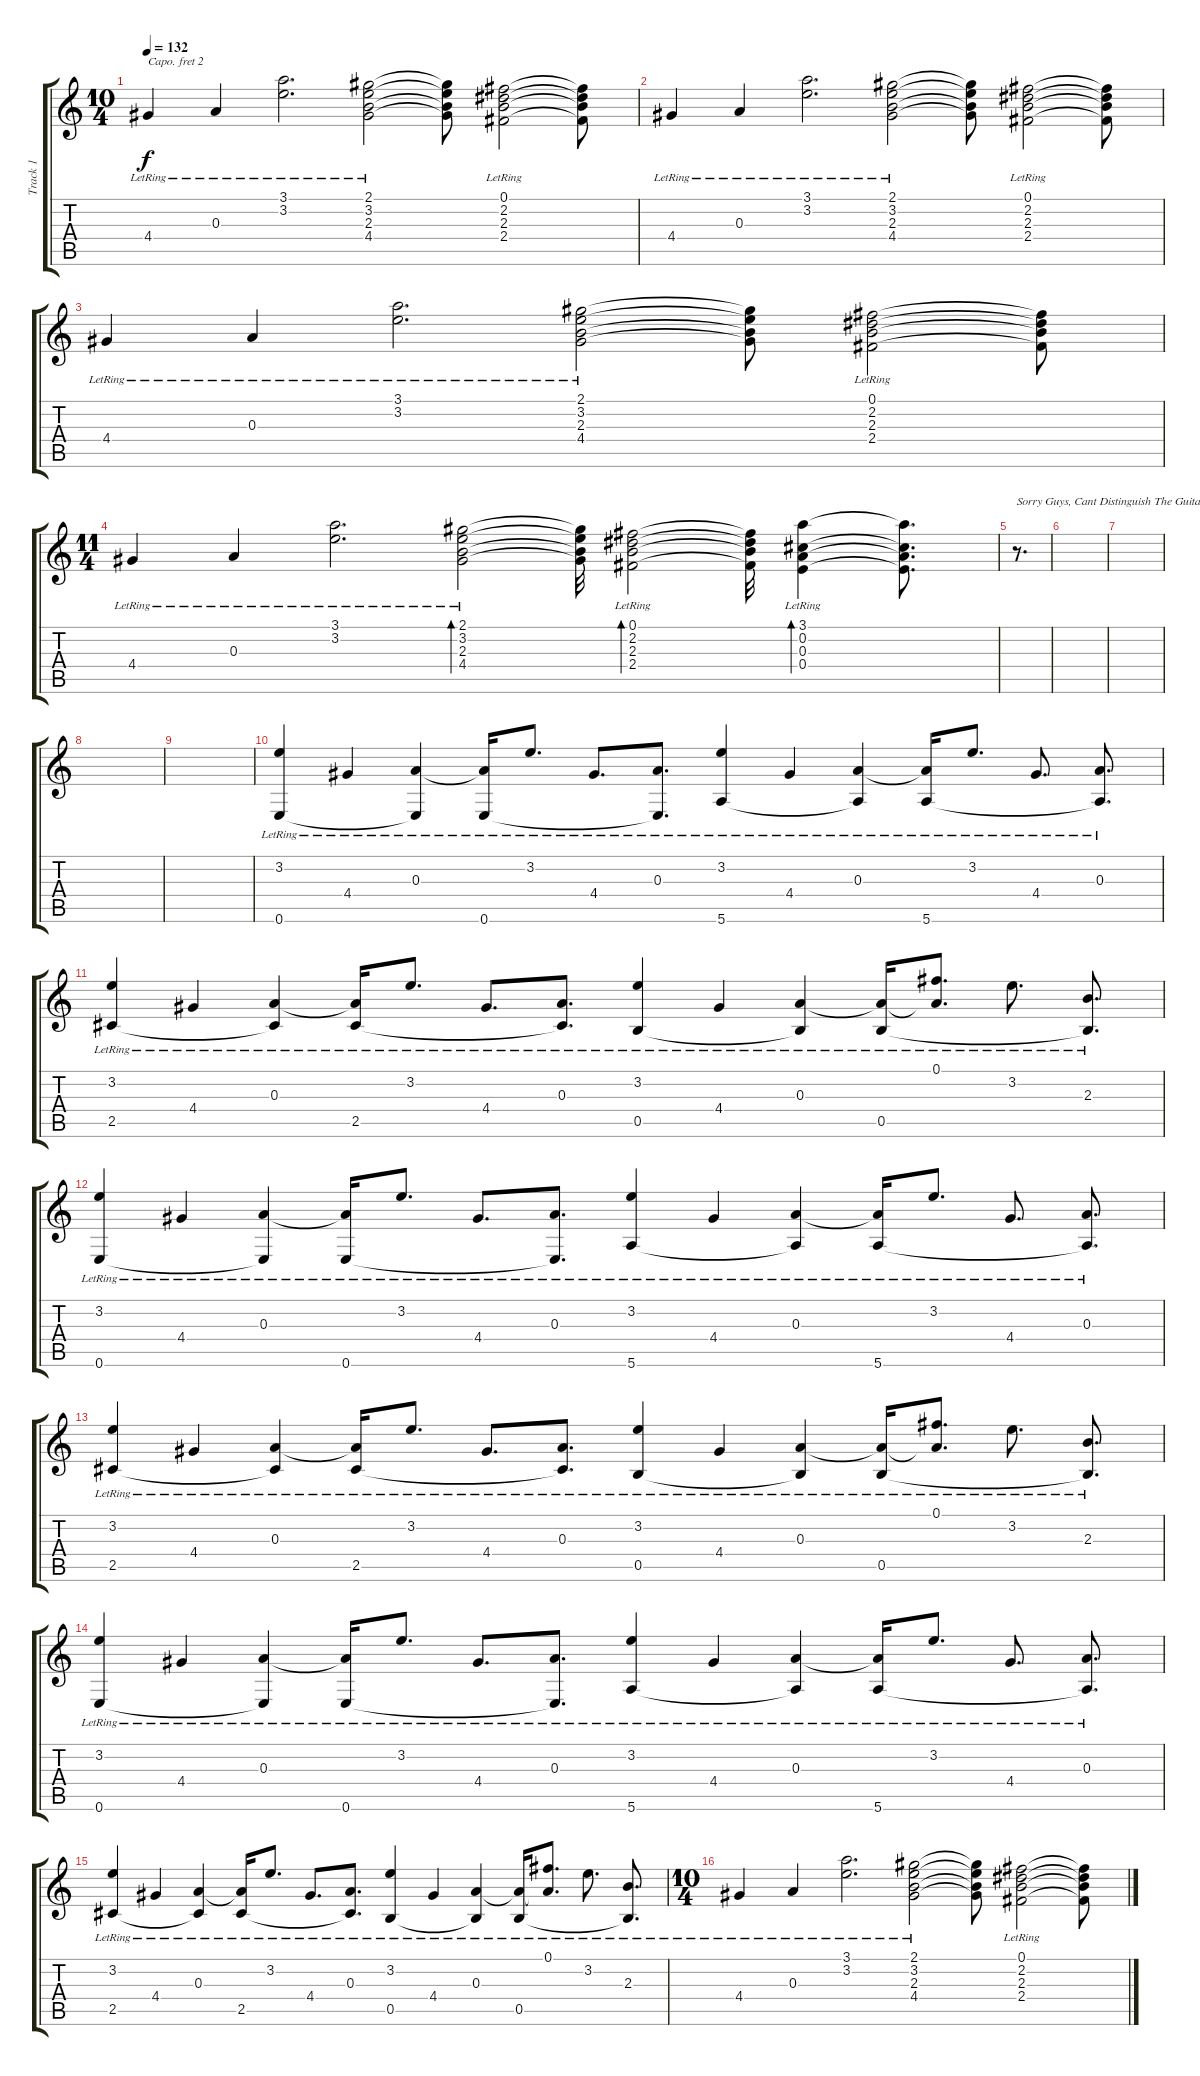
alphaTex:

\track ("Track 1" "Track 1") {instrument acousticguitarsteel}
\staff {score tabs}
\capo 2
\tuning (E4 B3 G3 D3 A2 D2) {hide}
\ts (10 4)
\tempo 132
\clef g2
\ks c
4.4{lr}.4{dy f} 0.3{lr}.4 (3.1{lr} 3.2{lr}).2{d} (2.1{lr} 3.2{lr} 2.3{lr} 4.4{lr}).2 (2.1{t} 3.2{t} 2.3{t} 4.4{t}).8 (0.1{lr} 2.2{lr} 2.3{lr} 2.4{lr}).2 (0.1{t} 2.2{t} 2.3{t} 2.4{t}).8 |
4.4{lr}.4 0.3{lr}.4 (3.1{lr} 3.2{lr}).2{d} (2.1{lr} 3.2{lr} 2.3{lr} 4.4{lr}).2 (2.1{t} 3.2{t} 2.3{t} 4.4{t}).8 (0.1{lr} 2.2{lr} 2.3{lr} 2.4{lr}).2 (0.1{t} 2.2{t} 2.3{t} 2.4{t}).8 |
4.4{lr}.4 0.3{lr}.4 (3.1{lr} 3.2{lr}).2{d} (2.1{lr} 3.2{lr} 2.3{lr} 4.4{lr}).2 (2.1{t} 3.2{t} 2.3{t} 4.4{t}).8 (0.1{lr} 2.2{lr} 2.3{lr} 2.4{lr}).2 (0.1{t} 2.2{t} 2.3{t} 2.4{t}).8 |
\ts (11 4)
4.4{lr}.4 0.3{lr}.4 (3.1{lr} 3.2{lr}).2{d} (2.1{lr} 3.2{lr} 2.3{lr} 4.4{lr}).2{bd 120} (2.1{t} 3.2{t} 2.3{t} 4.4{t}).32 (0.1{lr} 2.2{lr} 2.3{lr} 2.4{lr}).2{bd 120} (0.1{t} 2.2{t} 2.3{t} 2.4{t}).32 (3.1{lr} 0.2{lr} 0.3{lr} 0.4{lr}).4{bd 480} (3.1{t} 0.2{t} 0.3{t} 0.4{t}).8{d} |
r.8{d txt "Sorry Guys, Cant Distinguish The Guitar Here.."} |
|
|
|
|
(3.2{lr} 0.6{lr}).4 4.4{lr}.4 (0.3{lr} 0.6{t}).4 (0.3{t} 0.6{lr}).16 3.2{lr}.8{d} 4.4{lr}.8{d} (0.3{lr} 0.6{t}).8{d} (3.2{lr} 5.6{lr}).4 4.4{lr}.4 (0.3{lr} 5.6{t}).4 (0.3{t} 5.6{lr}).16 3.2{lr}.8{d} 4.4{lr}.8{d} (0.3{lr} 5.6{t}).8{d} |
(3.2{lr} 2.5{lr}).4 4.4{lr}.4 (0.3{lr} 2.5{t}).4 (0.3{t} 2.5{lr}).16 3.2{lr}.8{d} 4.4{lr}.8{d} (0.3{lr} 2.5{t}).8{d} (3.2{lr} 0.5{lr}).4 4.4{lr}.4 (0.3{lr} 0.5{t}).4 (0.3{t} 0.5{lr}).16 (0.1{lr} 0.3{t}).8{d} 3.2{lr}.8{d} (2.3{lr} 0.5{t}).8{d} |
(3.2{lr} 0.6{lr}).4 4.4{lr}.4 (0.3{lr} 0.6{t}).4 (0.3{t} 0.6{lr}).16 3.2{lr}.8{d} 4.4{lr}.8{d} (0.3{lr} 0.6{t}).8{d} (3.2{lr} 5.6{lr}).4 4.4{lr}.4 (0.3{lr} 5.6{t}).4 (0.3{t} 5.6{lr}).16 3.2{lr}.8{d} 4.4{lr}.8{d} (0.3{lr} 5.6{t}).8{d} |
(3.2{lr} 2.5{lr}).4 4.4{lr}.4 (0.3{lr} 2.5{t}).4 (0.3{t} 2.5{lr}).16 3.2{lr}.8{d} 4.4{lr}.8{d} (0.3{lr} 2.5{t}).8{d} (3.2{lr} 0.5{lr}).4 4.4{lr}.4 (0.3{lr} 0.5{t}).4 (0.3{t} 0.5{lr}).16 (0.1{lr} 0.3{t}).8{d} 3.2{lr}.8{d} (2.3{lr} 0.5{t}).8{d} |
(3.2{lr} 0.6{lr}).4 4.4{lr}.4 (0.3{lr} 0.6{t}).4 (0.3{t} 0.6{lr}).16 3.2{lr}.8{d} 4.4{lr}.8{d} (0.3{lr} 0.6{t}).8{d} (3.2{lr} 5.6{lr}).4 4.4{lr}.4 (0.3{lr} 5.6{t}).4 (0.3{t} 5.6{lr}).16 3.2{lr}.8{d} 4.4{lr}.8{d} (0.3{lr} 5.6{t}).8{d} |
(3.2{lr} 2.5{lr}).4 4.4{lr}.4 (0.3{lr} 2.5{t}).4 (0.3{t} 2.5{lr}).16 3.2{lr}.8{d} 4.4{lr}.8{d} (0.3{lr} 2.5{t}).8{d} (3.2{lr} 0.5{lr}).4 4.4{lr}.4 (0.3{lr} 0.5{t}).4 (0.3{t} 0.5{lr}).16 (0.1{lr} 0.3{t}).8{d} 3.2{lr}.8{d} (2.3{lr} 0.5{t}).8{d} |
\ts (10 4)
4.4{lr}.4 0.3{lr}.4 (3.1{lr} 3.2{lr}).2{d} (2.1{lr} 3.2{lr} 2.3{lr} 4.4{lr}).2 (2.1{t} 3.2{t} 2.3{t} 4.4{t}).8 (0.1{lr} 2.2{lr} 2.3{lr} 2.4{lr}).2 (0.1{t} 2.2{t} 2.3{t} 2.4{t}).8
